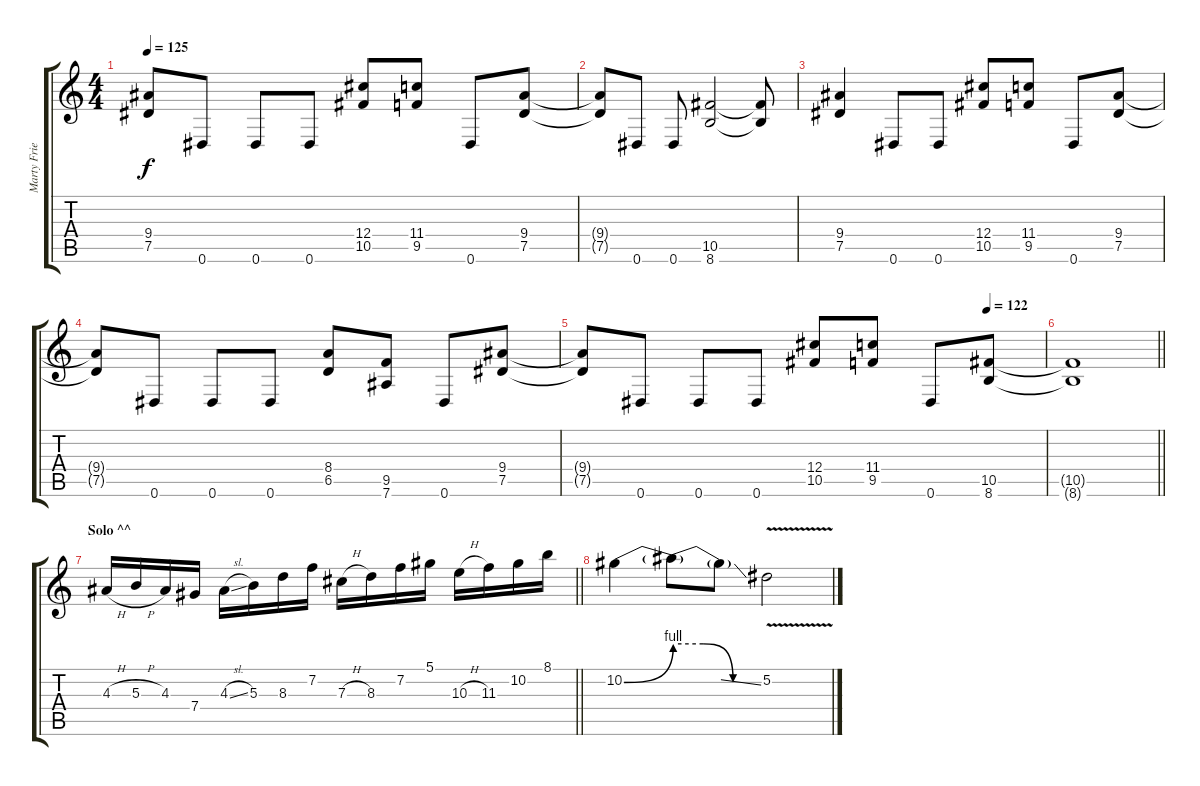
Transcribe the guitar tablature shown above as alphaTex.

\track ("Marty Friedman" "Marty Frie") {instrument distortionguitar}
\staff {score tabs}
\tuning (Eb4 Bb3 Gb3 Db3 Ab2 Eb2) {hide}
\ts (4 4)
\tempo 125
\clef g2
\ks c
(9.4{t} 7.5{t}).8{dy f} 0.6.8 0.6.8 0.6.8 (12.4 10.5).8 (11.4 9.5).8 0.6.8 (9.4 7.5).8 |
(9.4{t} 7.5{t}).8 0.6.8 0.6.8 (10.5 8.6).2 (10.5{t} 8.6{t}).8 |
(9.4 7.5).4 0.6.8 0.6.8 (12.4 10.5).8 (11.4 9.5).8 0.6.8 (9.4 7.5).8 |
(9.4{t} 7.5{t}).8 0.6.8 0.6.8 0.6.8 (8.4 6.5).8 (9.5 7.6).8 0.6.8 (9.4 7.5).8 |
\tempo (122 0.875)
(9.4{t} 7.5{t}).8 0.6.8 0.6.8 0.6.8 (12.4 10.5).8 (11.4 9.5).8 0.6.8 (10.5 8.6).8 |
\barLineRight lightlight
(10.5{t} 8.6{t}).1 |
\section ("" "Solo ^^")
\barLineRight lightlight
4.3{h}.16{volume 13} 5.3{h}.16 4.3.16 7.4.16 4.3{sl}.16 5.3.16 8.3.16 7.2.16 7.3{h}.16 8.3.16 7.2.16 5.1.16 10.3{h}.16 11.3.16 10.2.16 8.1.16 |
10.2{be (bend 0 0 60 4)}.4 10.2{be (custom 0 4 20 4 40 0 60 0) t}.8 10.2{ss t}.8 5.2{v}.2
